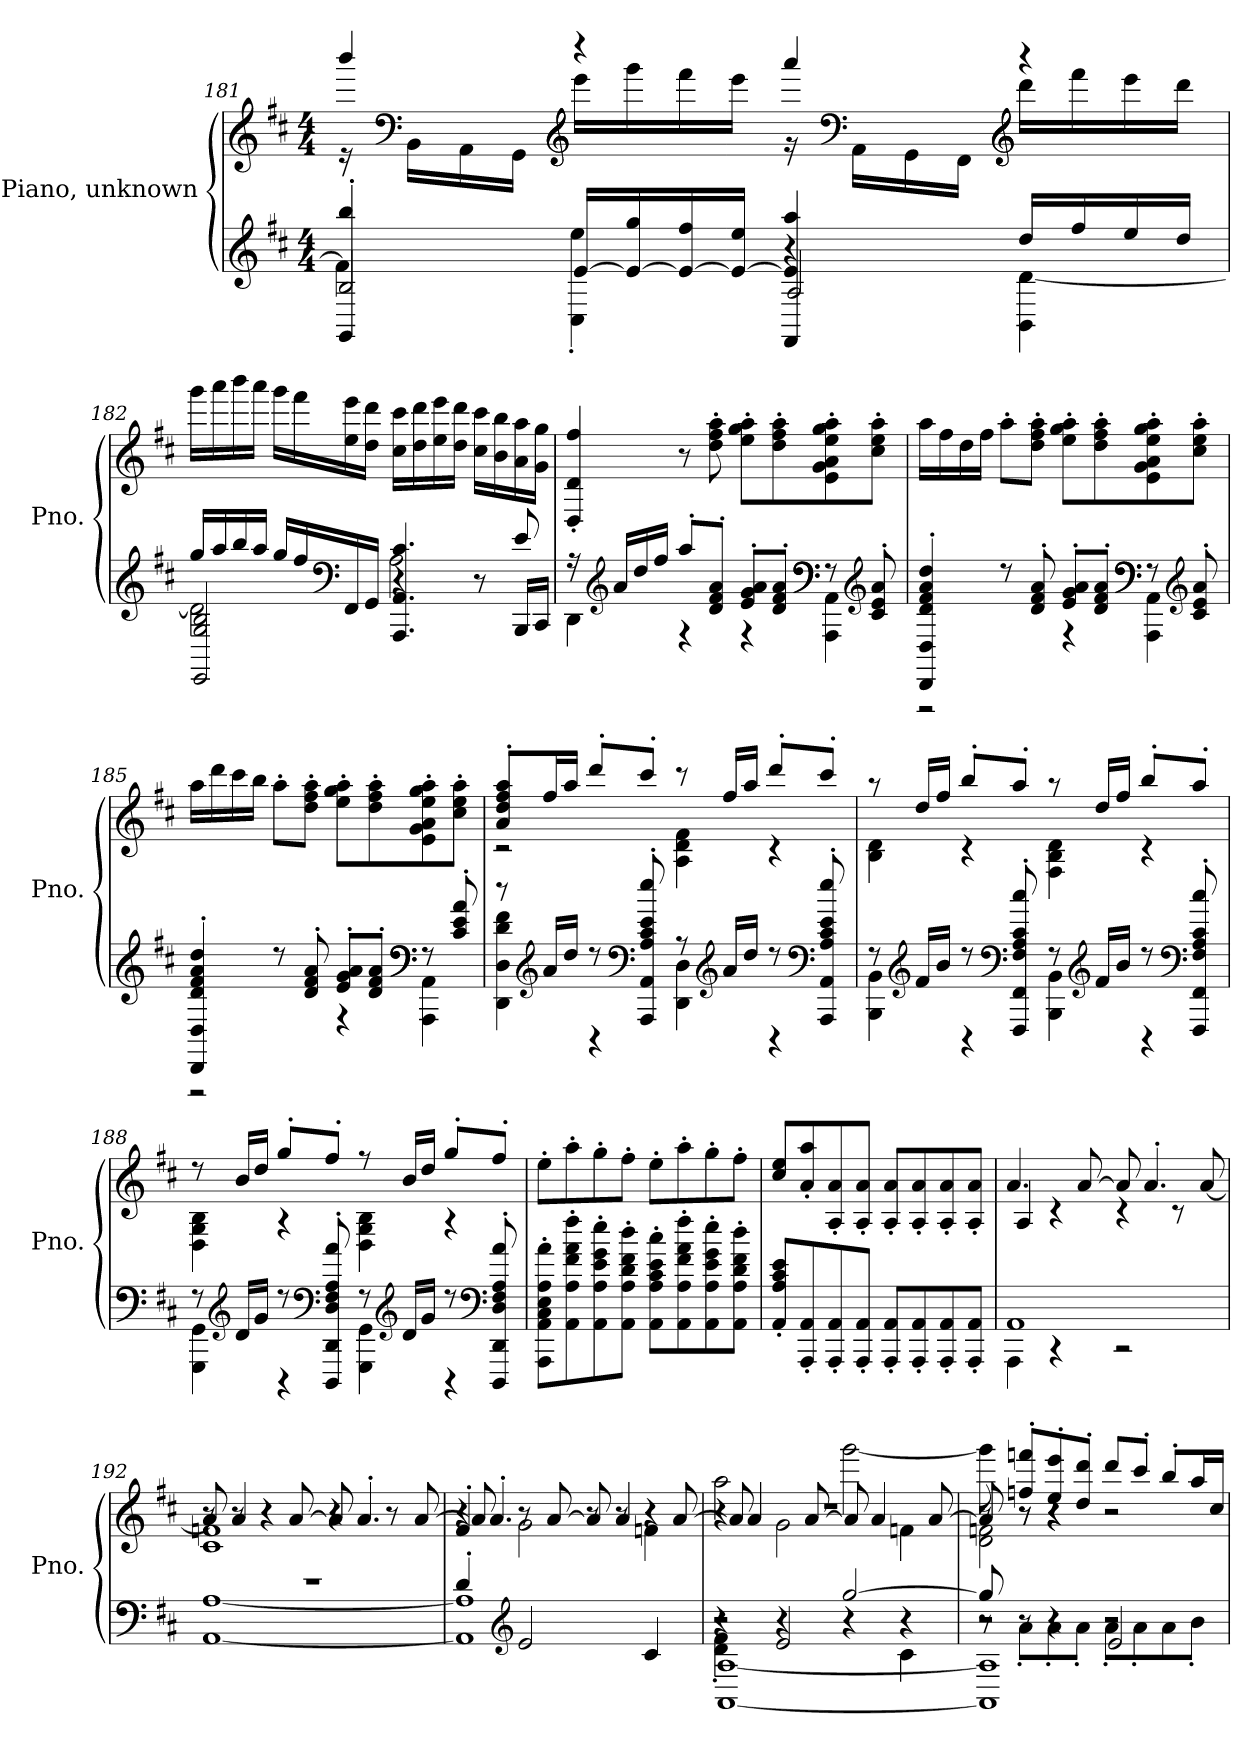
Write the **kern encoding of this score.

**kern	**kern
*part1	*part1
*staff2	*staff1
*I"Piano, unknown	*
*I'Pno.	*
!!LO:LB:g=z
*clefG2	*clefG2
*k[f#c#]	*k[f#c#]
*M4/4	*M4/4
=181	=181
*^	*^
*	*^	*	*
4GG/' 4bb/'	4f#\]	2B/	4bbb/	16r
*	*	*	*clefF4	*
.	.	.	.	16BB\LL
.	.	.	.	16AA\
.	.	.	.	16GG\JJ
*	*	*	*clefG2	*
[16e/LL	4C#\' 4ee\'	.	4r	16eee\LL
16e/_ 16gg/	.	.	.	16ggg\
16e/_ 16ff#/	.	.	.	16fff#\
16e/_ 16ee/JJ	.	.	.	16eee\JJ
4FF#/ 4e/] 4aa/	4r	2A/	4aaa/	16r
*	*	*	*clefF4	*
.	.	.	.	16AA\LL
.	.	.	.	16GG\
.	.	.	.	16FF#\JJ
*	*	*	*clefG2	*
16dd/LL	4BB\ [4d\	.	4r	16ddd\LL
16ff#/	.	.	.	16fff#\
16ee/	.	.	.	16eee\
16dd/JJ	.	.	.	16ddd\JJ
*	*	*	*v	*v
!!LO:LB:g=z
=182	=182	=182	=182
16gg/LL	2d\]	2EE/ 2G/ 2B/	16ggg\LL
16aa/	.	.	16aaa\
16bb/	.	.	16bbb\
16aa/JJ	.	.	16aaa\JJ
16gg/LL	.	.	16ggg\LL
16ff#/	.	.	16fff#\
*clefF4	*	*	*
16FF#/	.	.	16ee\ 16eee\
16GG/JJ	.	.	16dd\ 16ddd\JJ
4.AAA/ 4.AA/ 4.c#/	2A\	4r	16cc#\ 16ccc#\LL
.	.	.	16dd\ 16ddd\
.	.	.	16ee\ 16eee\
.	.	.	16dd\ 16ddd\JJ
.	.	8r	16cc#\ 16ccc#\LL
.	.	.	16b\ 16bb\
16BBB/LL	.	8e/	16a\ 16aa\
16CC#/JJ	.	.	16g\ 16gg\JJ
*	*v	*v	*
=183	=183	=183
16r	4DD\	4D/' 4d/' 4ff#/'
*clefG2	*	*
16a/LL	.	.
16dd/	.	.
16ff#/JJ	.	.
8aa'/L	4r	8r
8d/' 8f#/' 8a/'J	.	8dd\' 8ff#\' 8aa\'
8e/' 8g/' 8a/'L	4r	8ee\' 8gg\' 8aa\'L
8d/' 8f#/' 8a/'J	.	8dd\' 8ff#\' 8aa\'
*clefF4	*	*
8r	4AAA\ 4AA\	8e\' 8g\' 8a\' 8ee\' 8gg\' 8aa\'
*clefG2	*	*
8c#/' 8e/' 8a/'	.	8cc#\' 8ee\' 8aa\'J
!!LO:PB:g=z
=184	=184	=184
4DD/' 4D/' 4d/' 4f#/' 4a/' 4dd/'	2r	16aa\LL
.	.	16ff#\
.	.	16dd\
.	.	16ff#\JJ
8r	.	8aa'\L
8d/' 8f#/' 8a/'	.	8dd\' 8ff#\' 8aa\'J
8e/' 8g/' 8a/'L	4r	8ee\' 8gg\' 8aa\'L
8d/' 8f#/' 8a/'J	.	8dd\' 8ff#\' 8aa\'
*clefF4	*	*
8r	4AAA\ 4AA\	8e\' 8g\' 8a\' 8ee\' 8gg\' 8aa\'
*clefG2	*	*
8c#/' 8e/' 8a/'	.	8cc#\' 8ee\' 8aa\'J
=185	=185	=185
4DD/' 4D/' 4d/' 4f#/' 4a/' 4dd/'	2r	16aa\LL
.	.	16ddd\
.	.	16ccc#\
.	.	16bb\JJ
8r	.	8aa'\L
8d/' 8f#/' 8a/'	.	8dd\' 8ff#\' 8aa\'J
8e/' 8g/' 8a/'L	4r	8ee\' 8gg\' 8aa\'L
8d/' 8f#/' 8a/'J	.	8dd\' 8ff#\' 8aa\'
*clefF4	*	*
8r	4AAA\ 4AA\	8e\' 8g\' 8a\' 8ee\' 8gg\' 8aa\'
8c#/' 8e/' 8a/'	.	8cc#\' 8ee\' 8aa\'J
!!LO:LB:g=z
=186	=186	=186
*	*	*^
8r	4DD\ 4D\ 4d\ 4f#\	8a/' 8dd/' 8ff#/' 8aa/'L	2r
*clefG2	*	*	*
16a/LL	.	16ff#/L	.
16dd/JJ	.	16aa/JJ	.
8r	4r	8ddd'/L	.
*clefF4	*	*	*
8AAA/' 8AA/' 8A/' 8c#/' 8e/' 8ee/'	.	8ccc#'/J	.
8r	4DD\ 4D\	8r	4A\ 4d\ 4f#\
*clefG2	*	*	*
16a/LL	.	16ff#/LL	.
16dd/JJ	.	16aa/JJ	.
8r	4r	8ddd'/L	4r
*clefF4	*	*	*
8AAA/' 8AA/' 8A/' 8c#/' 8e/' 8ee/'	.	8ccc#'/J	.
=187	=187	=187	=187
8r	4BBB\ 4BB\	8r	4B\ 4d\
*clefG2	*	*	*
16f#/LL	.	16dd/LL	.
16b/JJ	.	16ff#/JJ	.
8r	4r	8bb'/L	4r
*clefF4	*	*	*
8FFF#/' 8FF#/' 8F#/' 8A/' 8c#/' 8cc#/'	.	8aa'/J	.
8r	4BBB\ 4BB\	8r	4F#\ 4B\ 4d\
*clefG2	*	*	*
16f#/LL	.	16dd/LL	.
16b/JJ	.	16ff#/JJ	.
8r	4r	8bb'/L	4r
*clefF4	*	*	*
8FFF#/' 8FF#/' 8F#/' 8A/' 8c#/' 8cc#/'	.	8aa'/J	.
!!LO:LB:g=z	!!
=188	=188	=188	=188
8r	4GGG\ 4GG\	8r	4D\ 4G\ 4B\
*clefG2	*	*	*
16d/LL	.	16b/LL	.
16g/JJ	.	16dd/JJ	.
8r	4r	8gg'/L	4r
*clefF4	*	*	*
8DDD/' 8DD/' 8D/' 8F#/' 8A/' 8a/'	.	8ff#'/J	.
8r	4GGG\ 4GG\	8r	4D\ 4G\ 4B\
*clefG2	*	*	*
16d/LL	.	16b/LL	.
16g/JJ	.	16dd/JJ	.
8r	4r	8gg'/L	4r
*clefF4	*	*	*
8DDD/' 8DD/' 8D/' 8F#/' 8A/' 8a/'	.	8ff#'/J	.
*v	*v	*	*
*	*v	*v
=189	=189
8AAA\' 8AA\' 8C#\' 8E\' 8A\' 8a\'L	8ee'\L
8AA\' 8A\' 8f#\' 8a\' 8ff#\'	8aa'\
8AA\' 8A\' 8e\' 8g\' 8ee\'	8gg'\
8AA\' 8A\' 8d\' 8f#\' 8dd\'J	8ff#'\J
8AA\' 8A\' 8c#\' 8e\' 8cc#\'L	8ee'\L
8AA\' 8A\' 8f#\' 8a\' 8ff#\'	8aa'\
8AA\' 8A\' 8e\' 8g\' 8ee\'	8gg'\
8AA\' 8A\' 8d\' 8f#\' 8dd\'J	8ff#'\J
=190	=190
8AA/' 8A/' 8c#/' 8e/'L	8cc#/ 8ee/L
8AAA/' 8AA/'	8a/' 8aa/'
8AAA/' 8AA/'	8A/' 8a/'
8AAA/' 8AA/'J	8A/' 8a/'J
8AAA/' 8AA/'L	8A/' 8a/'L
8AAA/' 8AA/'	8A/' 8a/'
8AAA/' 8AA/'	8A/' 8a/'
8AAA/' 8AA/'J	8A/' 8a/'J
!!LO:LB:g=z
=191	=191
*^	*^
1AA	4AAA\	4.a/	4A/
.	4r	.	4r
.	.	[8a/	.
.	2r	8a/]	4r
.	.	4.a'/	.
.	.	.	8r
.	.	.	[8a/
=192	=192	=192	=192
*	*	*	*^
1r	[1AA [1A	8r	1c# 1fn	8a/]
.	.	4a/	.	8r
.	.	.	.	4r
.	.	[8a/	.	.
.	.	8a/]	.	4r
.	.	4.a'/	.	.
.	.	.	.	8r
.	.	.	.	[8a/
=193	=193	=193	=193	=193
4d'/	1AA] 1A]	4f#'/	4r	8a/]
.	.	.	.	4.a'/
*clefG2	*	*	*	*
2e/	.	8r	2g\	.
.	.	[8a/	.	.
.	.	8a/]	.	8r
.	.	8r	.	4a/
4c#/	.	4r	4fn\	.
.	.	.	.	[8a/
!!LO:LB:g=z
=194	=194	=194	=194	=194
*^	*^	*	*	*^
2r	4d\' 4f#\'	4r	[1AA [1A	1r	2aa\	8a/]	4r
.	.	.	.	.	.	4a/	.
.	4r	2e/	.	.	.	.	2g\
.	.	.	.	.	.	[8a/	.
[2gg/	4r	.	.	.	[2ggg\	8a/]	.
.	.	.	.	.	.	4a/	.
.	4c#\	4r	.	.	.	.	4fn\
.	.	.	.	.	.	[8a/	.
=195	=195	=195	=195	=195	=195	=195	=195
8gg/]	8r	2r	1AA] 1A]	8r	8ggg\]	8a/]	2d\ 2fn\
8r	8a'\L	.	.	8ffn/' 8fffn/'L	8r	8r	.
4r	8a'\	.	.	8ee/' 8eee/'	4r	4r	.
.	8a'\J	.	.	8dd/' 8ddd/'J	.	.	.
2r	8a'\L	2e/	.	8ddd/L	2r	2r	2r
.	8a'\	.	.	8ccc#'/J	.	.	.
.	8a\	.	.	8bb'/L	.	.	.
.	8b'\J	.	.	16aa/L	.	.	.
.	.	.	.	16cc#/JJ	.	.	.
*v	*v	*v	*v	*	*	*	*
*	*v	*v	*v	*v
=	=
*-	*-
